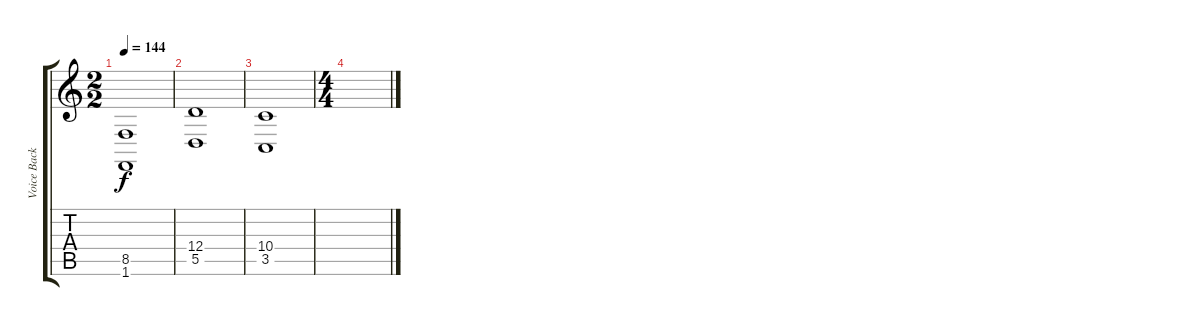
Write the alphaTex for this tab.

\track ("Voice Backing" "Voice Back") {instrument pad7halo}
\staff {score tabs}
\tuning (E4 B3 G3 D3 A2 E2) {hide}
\ts (2 2)
\tempo 144
\clef g2
\ks c
(8.5 1.6).1{dy f} |
(12.4 5.5).1 |
(10.4 3.5).1 |
\ts (4 4)
